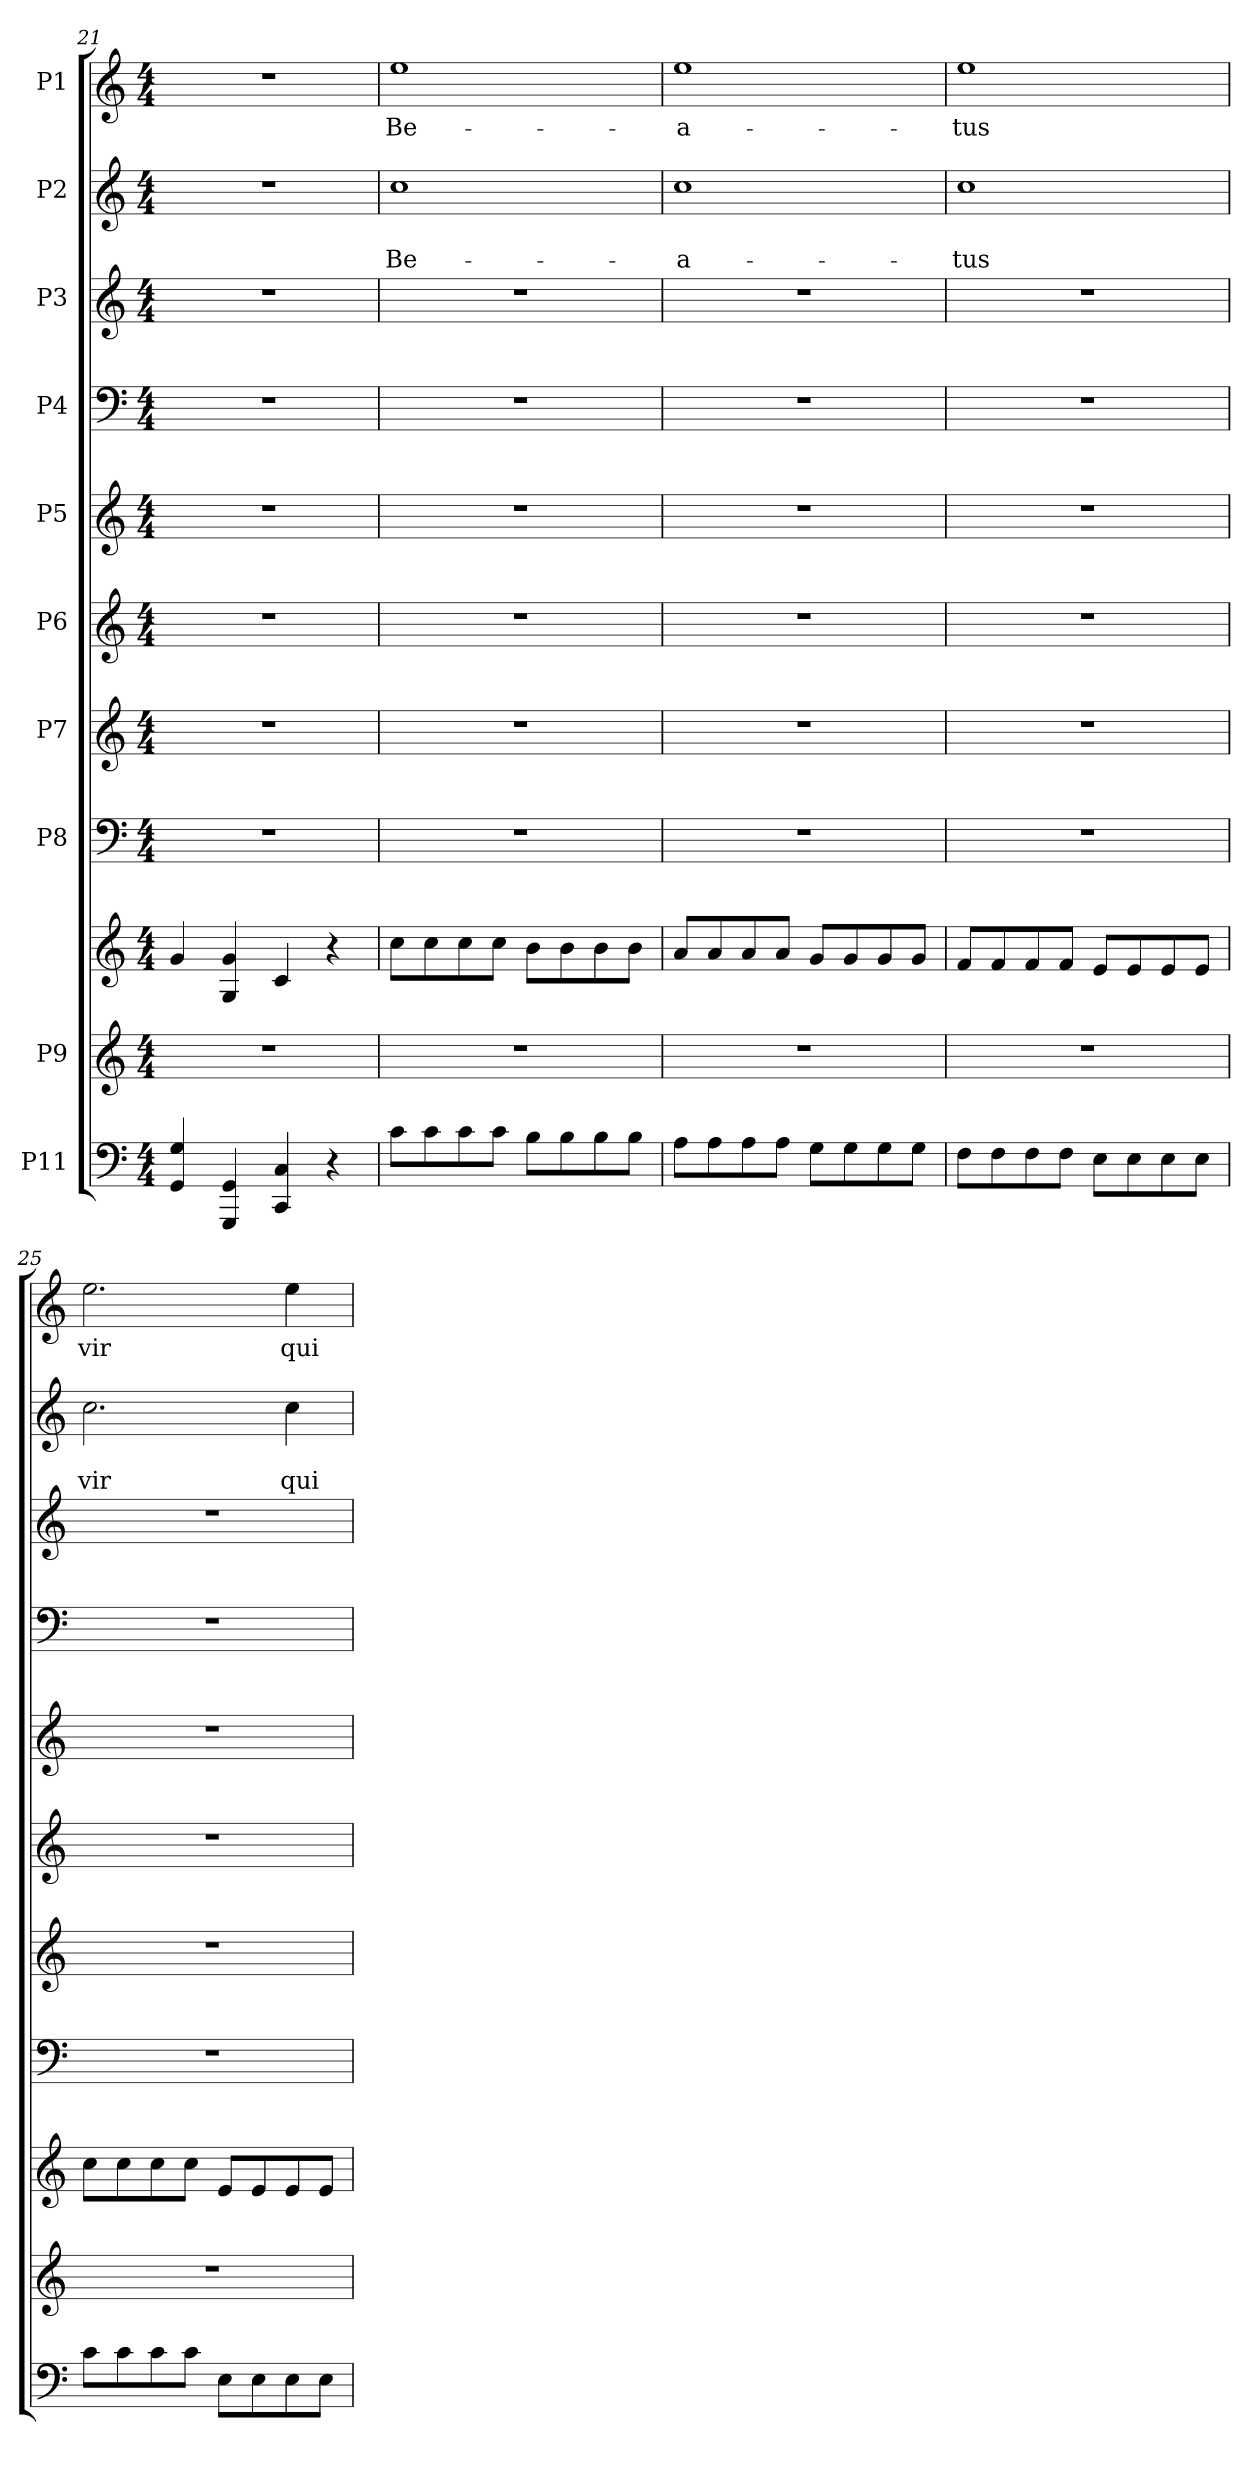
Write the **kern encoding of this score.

**kern	**kern	**kern	**kern	**kern	**kern	**kern	**kern	**kern	**kern	**text	**text	**kern	**text
*part10	*part9	*part9	*part8	*part7	*part6	*part5	*part4	*part3	*part2	*part2	*part2	*part1	*part1
*staff11	*staff10	*staff9	*staff8	*staff7	*staff6	*staff5	*staff4	*staff3	*staff2	*staff2	*staff2	*staff1	*staff1
*I"P11	*I"P9	*	*I"P8	*I"P7	*I"P6	*I"P5	*I"P4	*I"P3	*I"P2	*	*	*I"P1	*
!!LO:PB:g=z
*clefF4	*clefG2	*clefG2	*clefF4	*clefG2	*clefG2	*clefG2	*clefF4	*clefG2	*clefG2	*	*	*clefG2	*
*	*	*	*	*ITrd7c12	*	*	*	*ITrd7c12	*	*	*	*	*
*k[]	*k[]	*k[]	*k[]	*k[]	*k[]	*k[]	*k[]	*k[]	*k[]	*	*	*k[]	*
*C:	*C:	*C:	*C:	*C:	*C:	*C:	*C:	*C:	*C:	*	*	*C:	*
*M4/4	*M4/4	*M4/4	*M4/4	*M4/4	*M4/4	*M4/4	*M4/4	*M4/4	*M4/4	*	*	*M4/4	*
=21	=21	=21	=21	=21	=21	=21	=21	=21	=21	=21	=21	=21	=21
4GG/ 4G/	1r	4g/	1r	1r	1r	1r	1r	1r	1r	.	.	1r	.
4GGG/ 4GG/	.	4G/ 4g/	.	.	.	.	.	.	.	.	.	.	.
4CC/ 4C/	.	4c/	.	.	.	.	.	.	.	.	.	.	.
4r	.	4r	.	.	.	.	.	.	.	.	.	.	.
=22	=22	=22	=22	=22	=22	=22	=22	=22	=22	=22	=22	=22	=22
!	!	!	!	!	!	!	!	!	!	!	!LO:LY:b	!	!LO:LY:b
8c\L	1r	8cc\L	1r	1r	1r	1r	1r	1r	1cc	.	Be-	1ee	Be-
8c\	.	8cc\	.	.	.	.	.	.	.	.	.	.	.
8c\	.	8cc\	.	.	.	.	.	.	.	.	.	.	.
8c\J	.	8cc\J	.	.	.	.	.	.	.	.	.	.	.
8B\L	.	8b\L	.	.	.	.	.	.	.	.	.	.	.
8B\	.	8b\	.	.	.	.	.	.	.	.	.	.	.
8B\	.	8b\	.	.	.	.	.	.	.	.	.	.	.
8B\J	.	8b\J	.	.	.	.	.	.	.	.	.	.	.
=23	=23	=23	=23	=23	=23	=23	=23	=23	=23	=23	=23	=23	=23
!	!	!	!	!	!	!	!	!	!	!	!LO:LY:b	!	!LO:LY:b
8A\L	1r	8a/L	1r	1r	1r	1r	1r	1r	1cc	.	-a-	1ee	-a-
8A\	.	8a/	.	.	.	.	.	.	.	.	.	.	.
8A\	.	8a/	.	.	.	.	.	.	.	.	.	.	.
8A\J	.	8a/J	.	.	.	.	.	.	.	.	.	.	.
8G\L	.	8g/L	.	.	.	.	.	.	.	.	.	.	.
8G\	.	8g/	.	.	.	.	.	.	.	.	.	.	.
8G\	.	8g/	.	.	.	.	.	.	.	.	.	.	.
8G\J	.	8g/J	.	.	.	.	.	.	.	.	.	.	.
=24	=24	=24	=24	=24	=24	=24	=24	=24	=24	=24	=24	=24	=24
!	!	!	!	!	!	!	!	!	!	!	!LO:LY:b	!	!LO:LY:b
8F\L	1r	8f/L	1r	1r	1r	1r	1r	1r	1cc	.	-tus	1ee	-tus
8F\	.	8f/	.	.	.	.	.	.	.	.	.	.	.
8F\	.	8f/	.	.	.	.	.	.	.	.	.	.	.
8F\J	.	8f/J	.	.	.	.	.	.	.	.	.	.	.
8E\L	.	8e/L	.	.	.	.	.	.	.	.	.	.	.
8E\	.	8e/	.	.	.	.	.	.	.	.	.	.	.
8E\	.	8e/	.	.	.	.	.	.	.	.	.	.	.
8E\J	.	8e/J	.	.	.	.	.	.	.	.	.	.	.
=25	=25	=25	=25	=25	=25	=25	=25	=25	=25	=25	=25	=25	=25
!	!	!	!	!	!	!	!	!	!	!	!LO:LY:b	!	!LO:LY:b
8c\L	1r	8cc\L	1r	1r	1r	1r	1r	1r	2.cc\	.	vir	2.ee\	vir
8c\	.	8cc\	.	.	.	.	.	.	.	.	.	.	.
8c\	.	8cc\	.	.	.	.	.	.	.	.	.	.	.
8c\J	.	8cc\J	.	.	.	.	.	.	.	.	.	.	.
8E\L	.	8e/L	.	.	.	.	.	.	.	.	.	.	.
8E\	.	8e/	.	.	.	.	.	.	.	.	.	.	.
!	!	!	!	!	!	!	!	!	!	!	!LO:LY:b	!	!LO:LY:b
8E\	.	8e/	.	.	.	.	.	.	4cc\	.	qui	4ee\	qui
8E\J	.	8e/J	.	.	.	.	.	.	.	.	.	.	.
=	=	=	=	=	=	=	=	=	=	=	=	=	=
*-	*-	*-	*-	*-	*-	*-	*-	*-	*-	*-	*-	*-	*-
